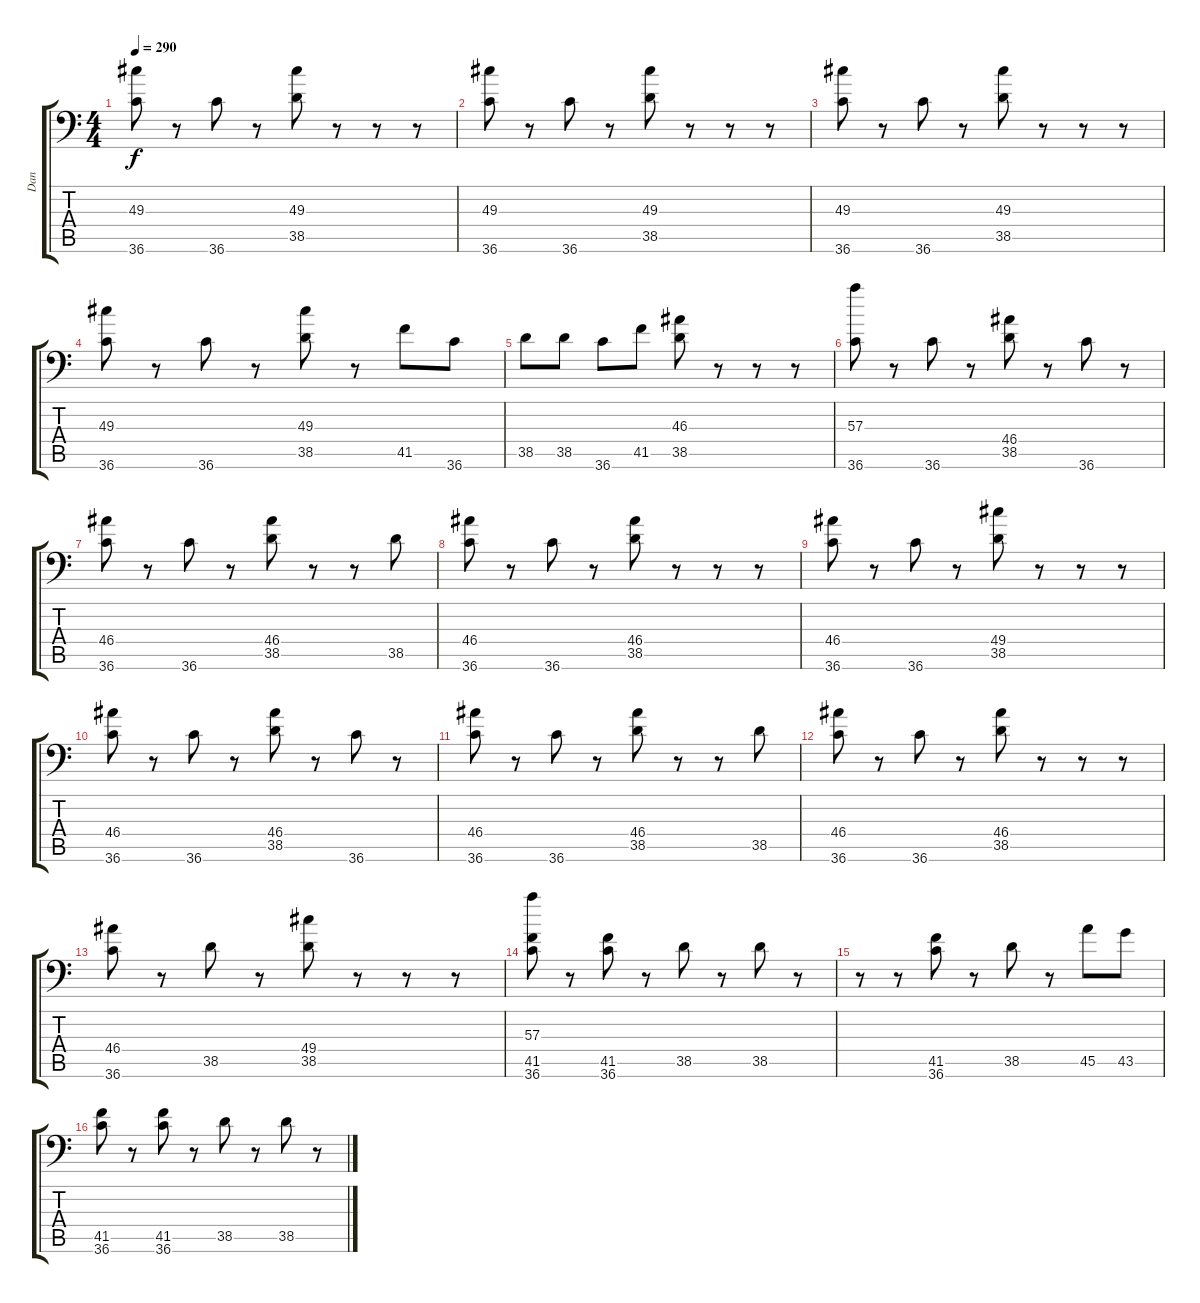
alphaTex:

\track ("Dan" "Dan") {instrument acousticgrandpiano}
\staff {score tabs}
\tuning (C-1 C-1 C-1 C-1 C-1 C-1) {hide}
\ts (4 4)
\tempo 290
\clef f4
\ks c
(49.3 36.6).8{dy f} r.8 36.6.8 r.8 (49.3 38.5).8 r.8 r.8 r.8 |
(49.3 36.6).8 r.8 36.6.8 r.8 (49.3 38.5).8 r.8 r.8 r.8 |
(49.3 36.6).8 r.8 36.6.8 r.8 (49.3 38.5).8 r.8 r.8 r.8 |
(49.3 36.6).8 r.8 36.6.8 r.8 (49.3 38.5).8 r.8 41.5.8 36.6.8 |
38.5.8 38.5.8 36.6.8 41.5.8 (46.3 38.5).8 r.8 r.8 r.8 |
(57.3 36.6).8 r.8 36.6.8 r.8 (46.4 38.5).8 r.8 36.6.8 r.8 |
(46.4 36.6).8 r.8 36.6.8 r.8 (46.4 38.5).8 r.8 r.8 38.5.8 |
(46.4 36.6).8 r.8 36.6.8 r.8 (46.4 38.5).8 r.8 r.8 r.8 |
(46.4 36.6).8 r.8 36.6.8 r.8 (49.4 38.5).8 r.8 r.8 r.8 |
(46.4 36.6).8 r.8 36.6.8 r.8 (46.4 38.5).8 r.8 36.6.8 r.8 |
(46.4 36.6).8 r.8 36.6.8 r.8 (46.4 38.5).8 r.8 r.8 38.5.8 |
(46.4 36.6).8 r.8 36.6.8 r.8 (46.4 38.5).8 r.8 r.8 r.8 |
(46.4 36.6).8 r.8 38.5.8 r.8 (49.4 38.5).8 r.8 r.8 r.8 |
(57.3 41.5 36.6).8 r.8 (41.5 36.6).8 r.8 38.5.8 r.8 38.5.8 r.8 |
r.8 r.8 (41.5 36.6).8 r.8 38.5.8 r.8 45.5.8 43.5.8 |
(41.5 36.6).8 r.8 (41.5 36.6).8 r.8 38.5.8 r.8 38.5.8 r.8
